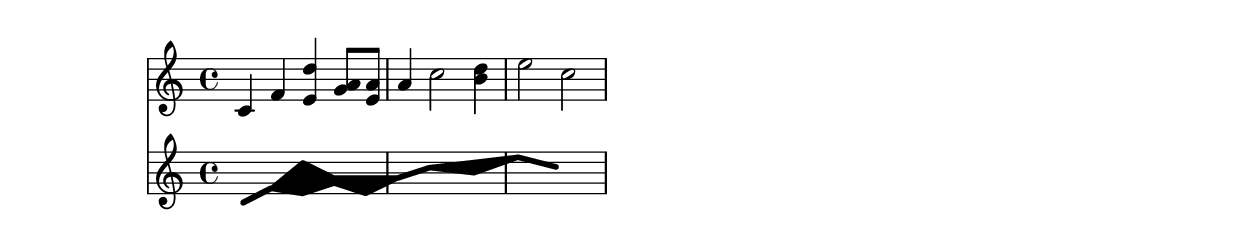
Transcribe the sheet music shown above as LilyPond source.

%% Do not edit this file; it is automatically
%% generated from LSR http://lsr.dsi.unimi.it
%% This file is in the public domain.
\version "2.13.16"

\header {
  lsrtags = "simultaneous-notes, chords, keyboards"

%% Translation of GIT committish: d2119a9e5e951c6ae850322f41444ac98d1ed492
  texidoces = "
Los «clusters» o racimos son un mecanismo para indicar la
interpretación de un ámbito de notas al mismo tiempo.

"
  doctitlees = "Clusters («racimos»)"

  texidoc = "
Clusters are a device to denote that a complete range of notes is to be
played.

"
  doctitle = "Clusters"
} % begin verbatim

fragment = \relative c' {
  c4 f <e d'>4
  <g a>8 <e a> a4 c2 <d b>4
  e2 c
}

<<
  \new Staff \fragment
  \new Staff \makeClusters \fragment
>>

